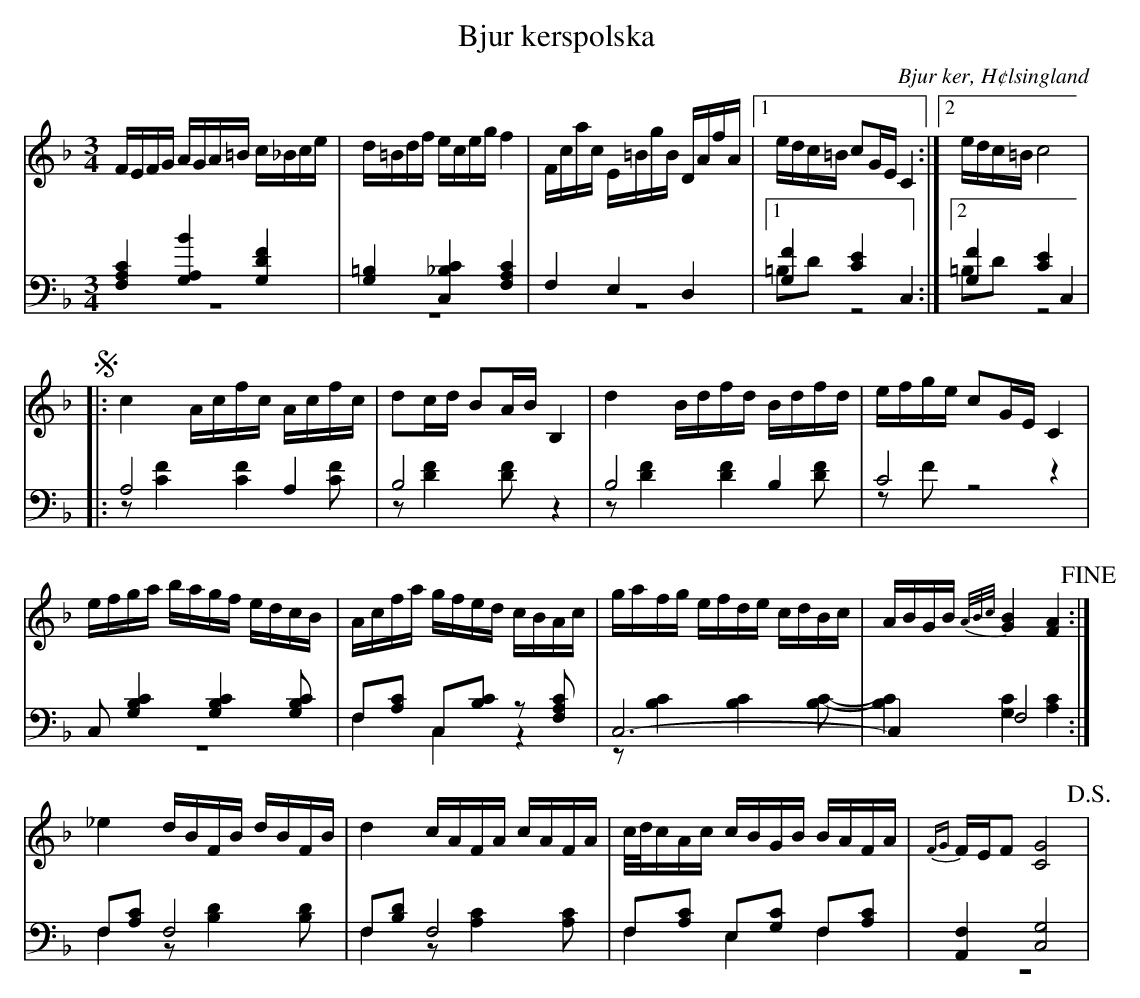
X:1
T: Bjur kerspolska
O: Bjur ker, H¢lsingland
M: 3/4
L: 1/16
K: F
V:1
V:2
V:3 merge
V:1
FEFG AGA=B c_Bce|d=Bdf eceg f4|Fcac E=BgB DAfA|1 edc=B c2GE C4:|2 edc=B c8 |
!segno! |:c4 Acfc Acfc|d2cd B2AB B,4|d4 Bdfd Bdfd|efge c2GE C4|
efga bagf edcB|Acfa gfed cBAc|gafg efde cdBc|ABGB {A/B/c/}[G4B4] [F4A4] !fine!:|
_e4 dBFB dBFB|d4 cAFA cAFA|c/d/cAc cBGB BAFA|{FG}FEF2 [C8G8] !D.S.!|
V:2 clef=bass
[F,4A,4C4] [G,4A,4B4] [G,4D4F4]|[G,4=B,4] [C,4_B,4C4] [F,4A,4C4]|F,4 E,4 D,4|1 [G,4F4] [C4E4] C,4:|2 [G,4F4] [C4E4] C,4 |
|:A,8 A,4|B,8 z4|B,8  B,4|C8 z4|
C,2 [G,4B,4C4] [G,4B,4C4] [G,2B,2C2]|F,2[A,2C2] C,2[B,2C2] z2 [F,2A,2C2]|C,12-|C,4 F,8:|
F,2[A,2C2] F,8|F,2[B,2D2] F,8|F,2[A,2C2] E,2[G,2C2] F,2[A,2C2]|[A,,4F,4] [C,8G,8] |
V:3 clef=bass
z12|z12|z12|1 =B,2D2 z8:|2 =B,2D2 z8|
|:z2 [C4F4] [C4F4] [C2F2]|z2 [D4F4] [D2F2] z4|z2 [D4F4] [D4F4] [D2F2]|z2 F2 z8|
z12|F,4 C,4 z4|z2 [B,4C4] [B,4C4] [B,2C2]-|[B,4C4] [G,4C4] [A,4C4]:|
F,4 z2 [B,4D4] [B,2D2]|F,4 z2 [A,4C4] [A,2C2]|F,4 E,4 F,4|z12|
